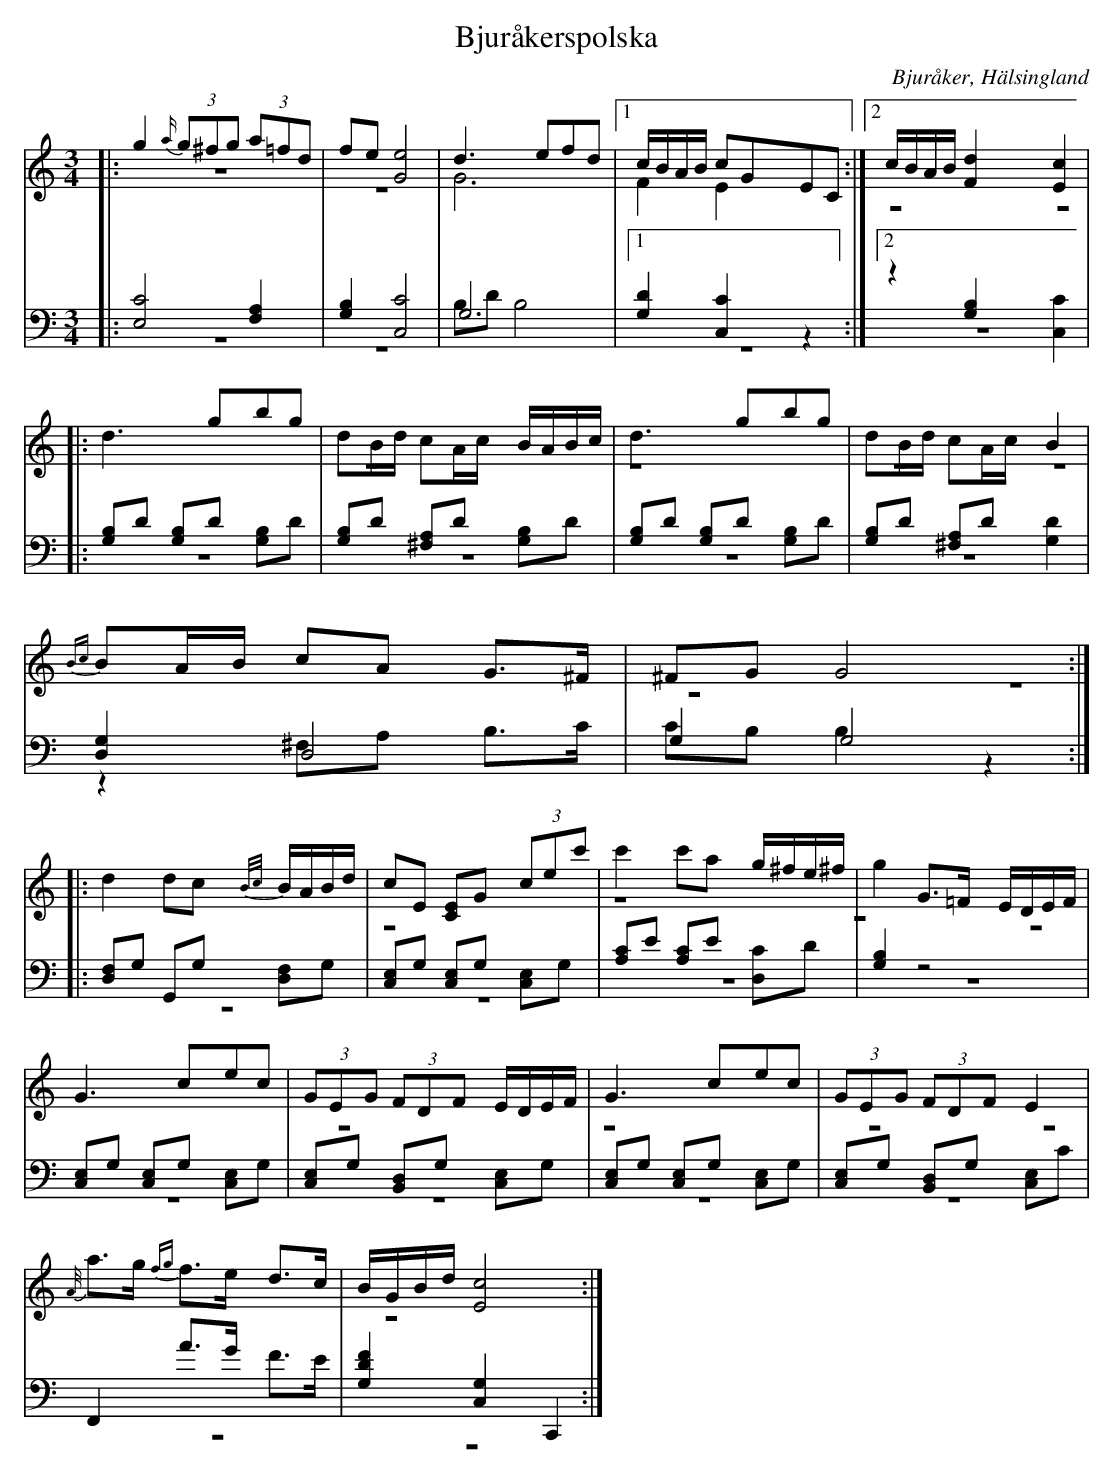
X:1
T: Bjuråkerspolska
O: Bjuråker, Hälsingland
M: 3/4
L: 1/8
K: C
V:1
V:2 merge
V:3
V:4 merge
V:1
|:g2 {a/} (3g^fg (3a=fd|fe [G4e4]|d3 efd|1 c/B/A/B/ cGEC:|2 c/B/A/B/ [F2d2][E2c2]|
|:d3 gbg| dB/d/ cA/c/ B/A/B/c/| d3 gbg| dB/d/ cA/c/ B2|
{B2/5c2/5}BA/B/ cA G>^F| ^FG G4 :|
|:d2 dc {B/c/}B/A/B/d/|cE [CE]G (3cec'|c'2 c'a g/^f/e/^f/|g2 G>=F E/D/E/F/|
G3 cec|(3GEG (3FDF E/D/E/F/|G3 cec|(3GEG (3FDF E2|
{A//}a>g {fg}f>e d>c|B/G/B/d/ [E4c4]:|
V:2
|:z6|z6|G6|1 F2 E2:|2 z6|
|:z6|z6|z6|z6|
z6|z6:|
|:z6|z6|z6|z6|
z6|z6|z6|z6|
z6|z6:|
V:3 clef=bass
|:[E,4C4] [F,2A,2]|[G,2B,2] [C,4C4]|G,6|1 [G,2D2][C,2C2] z2:|2 z2 [G,2B,2][C,2C2]|
|:[G,B,]D [G,B,]D [G,B,]D|[G,B,]D [^F,A,]D [G,B,]D|[G,B,]D [G,B,]D [G,B,]D|[G,B,]D [^F,A,]D [G,2D2]|
[D,2G,2] D,4|G,2 G,4:|
|:[D,F,]G, G,,G, [D,F,]G,|[C,E,]G, [C,E,]G, [C,E,]G,|[A,C]E [A,C]E [D,C]D| [G,2B,2] z4|
[C,E,]G, [C,E,]G, [C,E,]G,|[C,E,]G, [B,,D,]G, [C,E,]G,|[C,E,]G, [C,E,]G, [C,E,]G,|[C,E,]G, [B,,D,]G, [C,E,]C|
F,,2 A>G F>E|[G,2D2F2] [C,2G,2] C,,2:|
V:4 clef=bass
|:z6|z6|B,D B,4|1 z6:|2 z6|
|:z6|z6|z6| z6|
z2 ^F,A, B,>C |CB, B,2 z2:|
|:z6|z6|z6|z6|
z6|z6|z6|z6|
z6|z6:|
